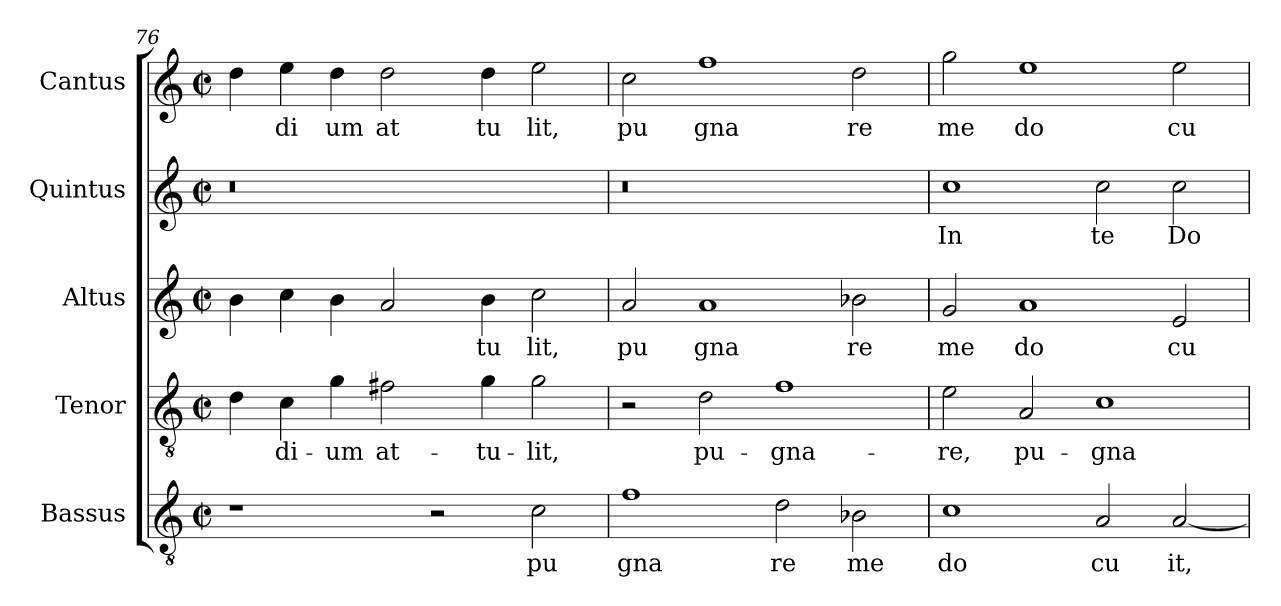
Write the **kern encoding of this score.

**kern	**text	**kern	**text	**kern	**text	**kern	**text	**kern	**text
*part5	*part5	*part4	*part4	*part3	*part3	*part2	*part2	*part1	*part1
*staff5	*staff5	*staff4	*staff4	*staff3	*staff3	*staff2	*staff2	*staff1	*staff1
*I"Bassus	*	*I"Tenor	*	*I"Altus	*	*I"Quintus	*	*I"Cantus	*
*clefGv2	*	*clefGv2	*	*clefG2	*	*clefG2	*	*clefG2	*
*	*	*	*	*k[]	*	*	*	*	*
*	*	*	*	*C:	*	*	*	*	*
*M2/2	*	*M2/2	*	*M2/2	*	*M2/2	*	*M2/2	*
*met(c|)	*	*met(c|)	*	*met(c|)	*	*met(c|)	*	*met(c|)	*
=76	=76	=76	=76	=76	=76	=76	=76	=76	=76
1r	.	4d\	.	4b\	.	0r	.	4dd\	.
!	!	!	!LO:LY:b:cj	!	!	!	!	!	!LO:LY:b:cj
.	.	4c\	-di-	4cc\	.	.	.	4ee\	di
!	!	!	!LO:LY:b:cj	!	!	!	!	!	!LO:LY:b:cj
.	.	4g\	-um	4b\	.	.	.	4dd\	um
!	!	!	!LO:LY:b:cj	!	!	!	!	!	!LO:LY:b:cj
.	.	2f#X\	at-	2a/	.	.	.	2dd\	at
2r	.	.	.	.	.	.	.	.	.
!	!	!	!LO:LY:b:cj	!	!LO:LY:b:cj	!	!	!	!LO:LY:b:cj
.	.	4g\	-tu-	4b\	tu	.	.	4dd\	tu
!	!LO:LY:b:cj	!	!LO:LY:b:cj	!	!LO:LY:b:cj	!	!	!	!LO:LY:b:cj
2c\	pu	2g\	-lit,	2cc\	lit,	.	.	2ee\	lit,
=77	=77	=77	=77	=77	=77	=77	=77	=77	=77
!	!LO:LY:b:cj	!	!	!	!LO:LY:b:cj	!	!	!	!LO:LY:b:cj
1f	gna	2r	.	2a/	pu	0r	.	2cc\	pu
!	!	!	!LO:LY:b:cj	!	!LO:LY:b:cj	!	!	!	!LO:LY:b:cj
.	.	2d\	pu-	1a	gna	.	.	1ff	gna
!	!LO:LY:b:cj	!	!LO:LY:b:cj	!	!	!	!	!	!
2d\	re	1f	-gna-	.	.	.	.	.	.
!	!LO:LY:b:cj	!	!	!	!LO:LY:b:cj	!	!	!	!LO:LY:b:cj
2B-X\	me	.	.	2b-X\	re	.	.	2dd\	re
=78	=78	=78	=78	=78	=78	=78	=78	=78	=78
!	!LO:LY:b:cj	!	!LO:LY:b:cj	!	!LO:LY:b:cj	!	!LO:LY:b:cj	!	!LO:LY:b:cj
1c	do	2e\	-re,	2g/	me	1cc	In	2gg\	me
!	!	!	!LO:LY:b:cj	!	!LO:LY:b:cj	!	!	!	!LO:LY:b:cj
.	.	2A/	pu-	1a	do	.	.	1ee	do
!	!LO:LY:b:cj	!	!LO:LY:b:cj	!	!	!	!LO:LY:b:cj	!	!
2A/	cu	1c	-gna-	.	.	2cc\	te	.	.
!	!LO:LY:b:cj	!	!	!	!LO:LY:b:cj	!	!LO:LY:b	!	!LO:LY:b:cj
[>2A/	it,	.	.	2e/	cu	2cc\	Do-	2ee\	cu
=	=	=	=	=	=	=	=	=	=
*-	*-	*-	*-	*-	*-	*-	*-	*-	*-
